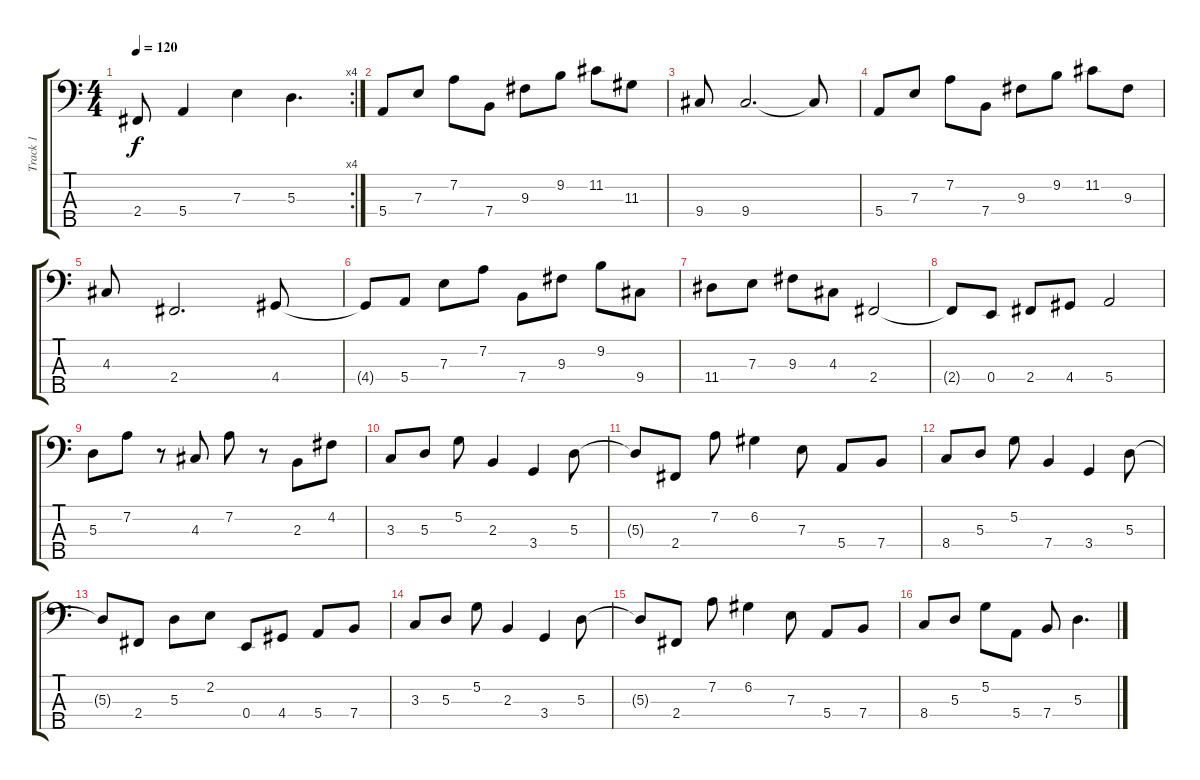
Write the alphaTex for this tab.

\track ("Track 1" "Track 1") {instrument acousticguitarsteel}
\staff {score tabs}
\tuning (G2 D2 A1 E1 B0) {hide}
\rc 4
\ts (4 4)
\tempo 120
\clef f4
\ks c
2.4{t}.8{dy f} 5.4.4 7.3.4 5.3.4{d} |
5.4.8 7.3.8 7.2.8 7.4.8 9.3.8 9.2.8 11.2.8 11.3.8 |
9.4.8 9.4.2{d} 9.4{t}.8 |
5.4.8 7.3.8 7.2.8 7.4.8 9.3.8 9.2.8 11.2.8 9.3.8 |
4.3.8 2.4.2{d} 4.4.8 |
4.4{t}.8 5.4.8 7.3.8 7.2.8 7.4.8 9.3.8 9.2.8 9.4.8 |
11.4.8 7.3.8 9.3.8 4.3.8 2.4.2 |
2.4{t}.8 0.4.8 2.4.8 4.4.8 5.4.2 |
5.3.8 7.2.8 r.8 4.3.8 7.2.8 r.8 2.3.8 4.2.8 |
3.3.8 5.3.8 5.2.8 2.3.4 3.4.4 5.3.8 |
5.3{t}.8 2.4.8 7.2.8 6.2.4 7.3.8 5.4.8 7.4.8 |
8.4.8 5.3.8 5.2.8 7.4.4 3.4.4 5.3.8 |
5.3{t}.8 2.4.8 5.3.8 2.2.8 0.4.8 4.4.8 5.4.8 7.4.8 |
3.3.8 5.3.8 5.2.8 2.3.4 3.4.4 5.3.8 |
5.3{t}.8 2.4.8 7.2.8 6.2.4 7.3.8 5.4.8 7.4.8 |
8.4.8 5.3.8 5.2.8 5.4.8 7.4.8 5.3.4{d}
